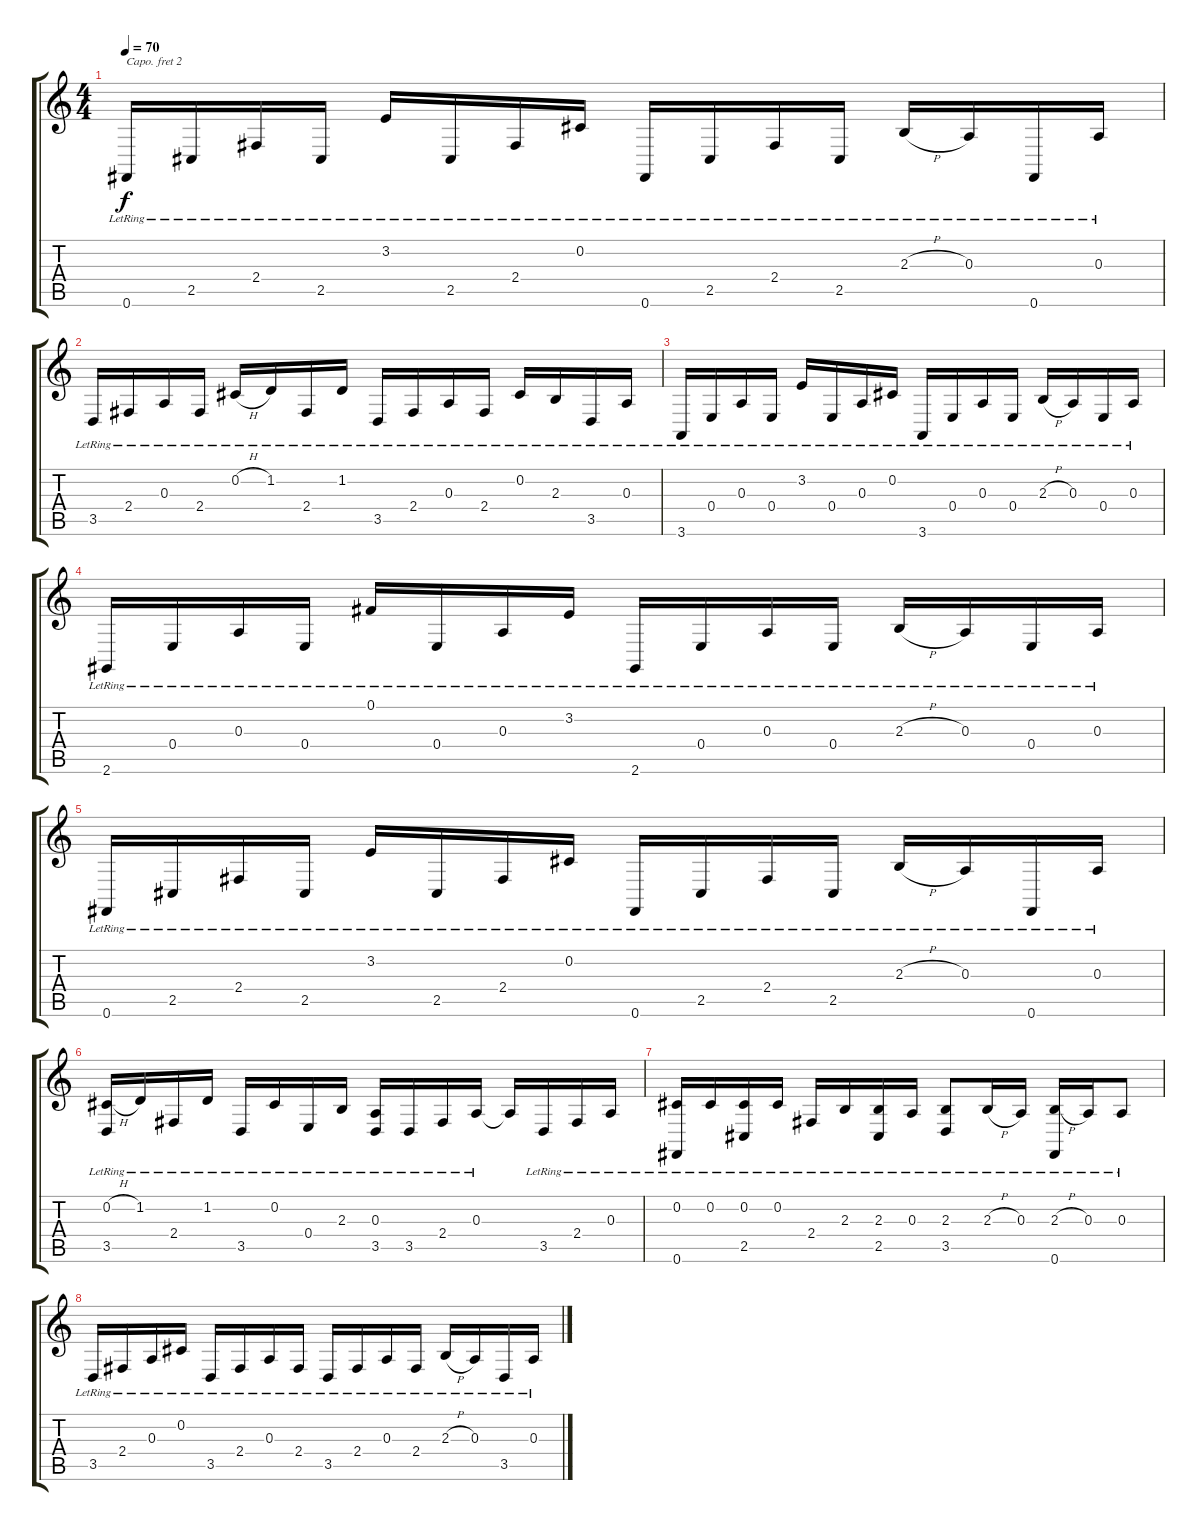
\track "" {instrument acousticgrandpiano}
\staff {score tabs}
\capo 2
\tuning (E4 B3 G3 D3 A2 E2) {hide}
\ts (4 4)
\tempo 70
\clef g2
\ks c
0.6{lr}.16{dy f} 2.5{lr}.16 2.4{lr}.16 2.5{lr}.16 3.2{lr}.16 2.5{lr}.16 2.4{lr}.16 0.2{lr}.16 0.6{lr}.16 2.5{lr}.16 2.4{lr}.16 2.5{lr}.16 2.3{h lr}.16 0.3{lr}.16 0.6{lr}.16 0.3{lr}.16 |
3.5{lr}.16 2.4{lr}.16 0.3{lr}.16 2.4{lr}.16 0.2{h lr}.16 1.2{lr}.16 2.4{lr}.16 1.2{lr}.16 3.5{lr}.16 2.4{lr}.16 0.3{lr}.16 2.4{lr}.16 0.2{lr}.16 2.3{lr}.16 3.5{lr}.16 0.3{lr}.16 |
3.6{lr}.16 0.4{lr}.16 0.3{lr}.16 0.4{lr}.16 3.2{lr}.16 0.4{lr}.16 0.3{lr}.16 0.2{lr}.16 3.6{lr}.16 0.4{lr}.16 0.3{lr}.16 0.4{lr}.16 2.3{h lr}.16 0.3{lr}.16 0.4{lr}.16 0.3{lr}.16 |
2.6{lr}.16 0.4{lr}.16 0.3{lr}.16 0.4{lr}.16 0.1{lr}.16 0.4{lr}.16 0.3{lr}.16 3.2{lr}.16 2.6{lr}.16 0.4{lr}.16 0.3{lr}.16 0.4{lr}.16 2.3{h lr}.16 0.3{lr}.16 0.4{lr}.16 0.3{lr}.16 |
0.6{lr}.16 2.5{lr}.16 2.4{lr}.16 2.5{lr}.16 3.2{lr}.16 2.5{lr}.16 2.4{lr}.16 0.2{lr}.16 0.6{lr}.16 2.5{lr}.16 2.4{lr}.16 2.5{lr}.16 2.3{h lr}.16 0.3{lr}.16 0.6{lr}.16 0.3{lr}.16 |
(0.2{h lr} 3.5{lr}).16 1.2{lr}.16 2.4{lr}.16 1.2{lr}.16 3.5{lr}.16 0.2{lr}.16 0.4{lr}.16 2.3{lr}.16 (0.3{lr} 3.5{lr}).16 3.5{lr}.16 2.4{lr}.16 0.3{lr}.16 0.3{t}.16 3.5{lr}.16 2.4{lr}.16 0.3{lr}.16 |
(0.2{lr} 0.6{lr}).16 0.2{lr}.16 (0.2{lr} 2.5{lr}).16 0.2{lr}.16 2.4{lr}.16 2.3{lr}.16 (2.3{lr} 2.5{lr}).16 0.3{lr}.16 (2.3{lr} 3.5{lr}).8 2.3{h lr}.16 0.3{lr}.16 (2.3{h lr} 0.6{lr}).16 0.3{lr}.16 0.3{lr}.8 |
3.5{lr}.16 2.4{lr}.16 0.3{lr}.16 0.2{lr}.16 3.5{lr}.16 2.4{lr}.16 0.3{lr}.16 2.4{lr}.16 3.5{lr}.16 2.4{lr}.16 0.3{lr}.16 2.4{lr}.16 2.3{h lr}.16 0.3{lr}.16 3.5{lr}.16 0.3{lr}.16
